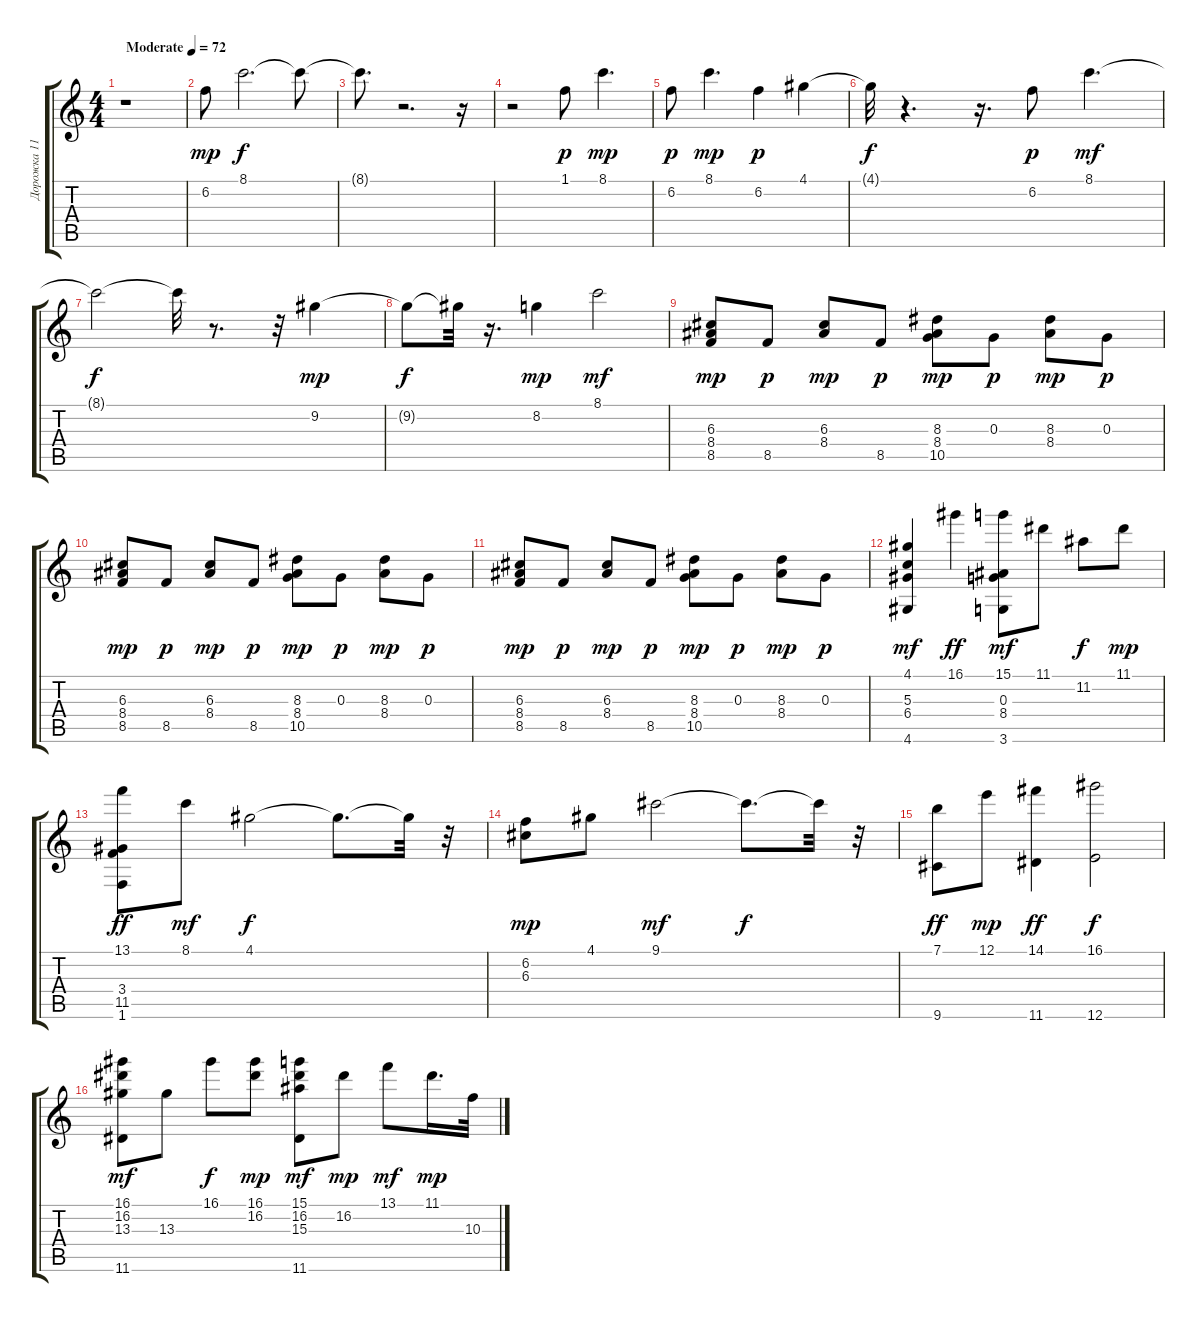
\track ("Дорожка 11" "Дорожка 11") {instrument acousticguitarsteel}
\staff {score tabs}
\tuning (E4 B3 G3 D3 A2 E2) {hide}
\ts (4 4)
\tempo (72 "Moderate")
\clef g2
\ks c
r.1{dy mp instrument acousticguitarsteel} |
6.2.8 8.1.2{d dy f} 8.1{t}.8 |
8.1{t}.8{d} r.2{d} r.16 |
r.2 1.1.8{dy p} 8.1.4{d dy mp} |
6.2.8{dy p} 8.1.4{d dy mp} 6.2.4{dy p} 4.1.4 |
4.1{t}.32{dy f} r.4{d} r.16{d} 6.2.8{dy p} 8.1.4{d dy mf} |
8.1{t}.2{dy f} 8.1{t}.32 r.8{d} r.32 9.2.4{dy mp} |
9.2{t}.8{dy f} 9.2{t}.32 r.16{d} 8.2.4{dy mp} 8.1.2{dy mf} |
(6.3 8.4 8.5).8{dy mp} 8.5.8{dy p} (6.3 8.4).8{dy mp} 8.5.8{dy p} (8.3 8.4 10.5).8{dy mp} 0.3.8{dy p} (8.3 8.4).8{dy mp} 0.3.8{dy p} |
(6.3 8.4 8.5).8{dy mp} 8.5.8{dy p} (6.3 8.4).8{dy mp} 8.5.8{dy p} (8.3 8.4 10.5).8{dy mp} 0.3.8{dy p} (8.3 8.4).8{dy mp} 0.3.8{dy p} |
(6.3 8.4 8.5).8{dy mp} 8.5.8{dy p} (6.3 8.4).8{dy mp} 8.5.8{dy p} (8.3 8.4 10.5).8{dy mp} 0.3.8{dy p} (8.3 8.4).8{dy mp} 0.3.8{dy p} |
(4.1 5.3 6.4 4.6).4{dy mf} 16.1.4{dy ff} (15.1 0.3 8.4 3.6).8{dy mf} 11.1.8 11.2.8{dy f} 11.1.8{dy mp} |
(13.1 3.4 11.5 1.6).8{dy ff} 8.1.8{dy mf} 4.1.2{dy f} 4.1{t}.8{d} 4.1{t}.32 r.32 |
(6.2 6.3).8{dy mp} 4.1.8 9.1.2{dy mf} 9.1{t}.8{d dy f} 9.1{t}.32 r.32 |
(7.1 9.6).8{dy ff} 12.1.8{dy mp} (14.1 11.6).4{dy ff} (16.1 12.6).2{dy f} |
(16.1 16.2 13.3 11.6).8{dy mf} 13.3.8 16.1.8{dy f} (16.1 16.2).8{dy mp} (15.1 16.2 15.3 11.6).8{dy mf} 16.2.8{dy mp} 13.1.8{dy mf} 11.1.16{d dy mp} 10.3.32
